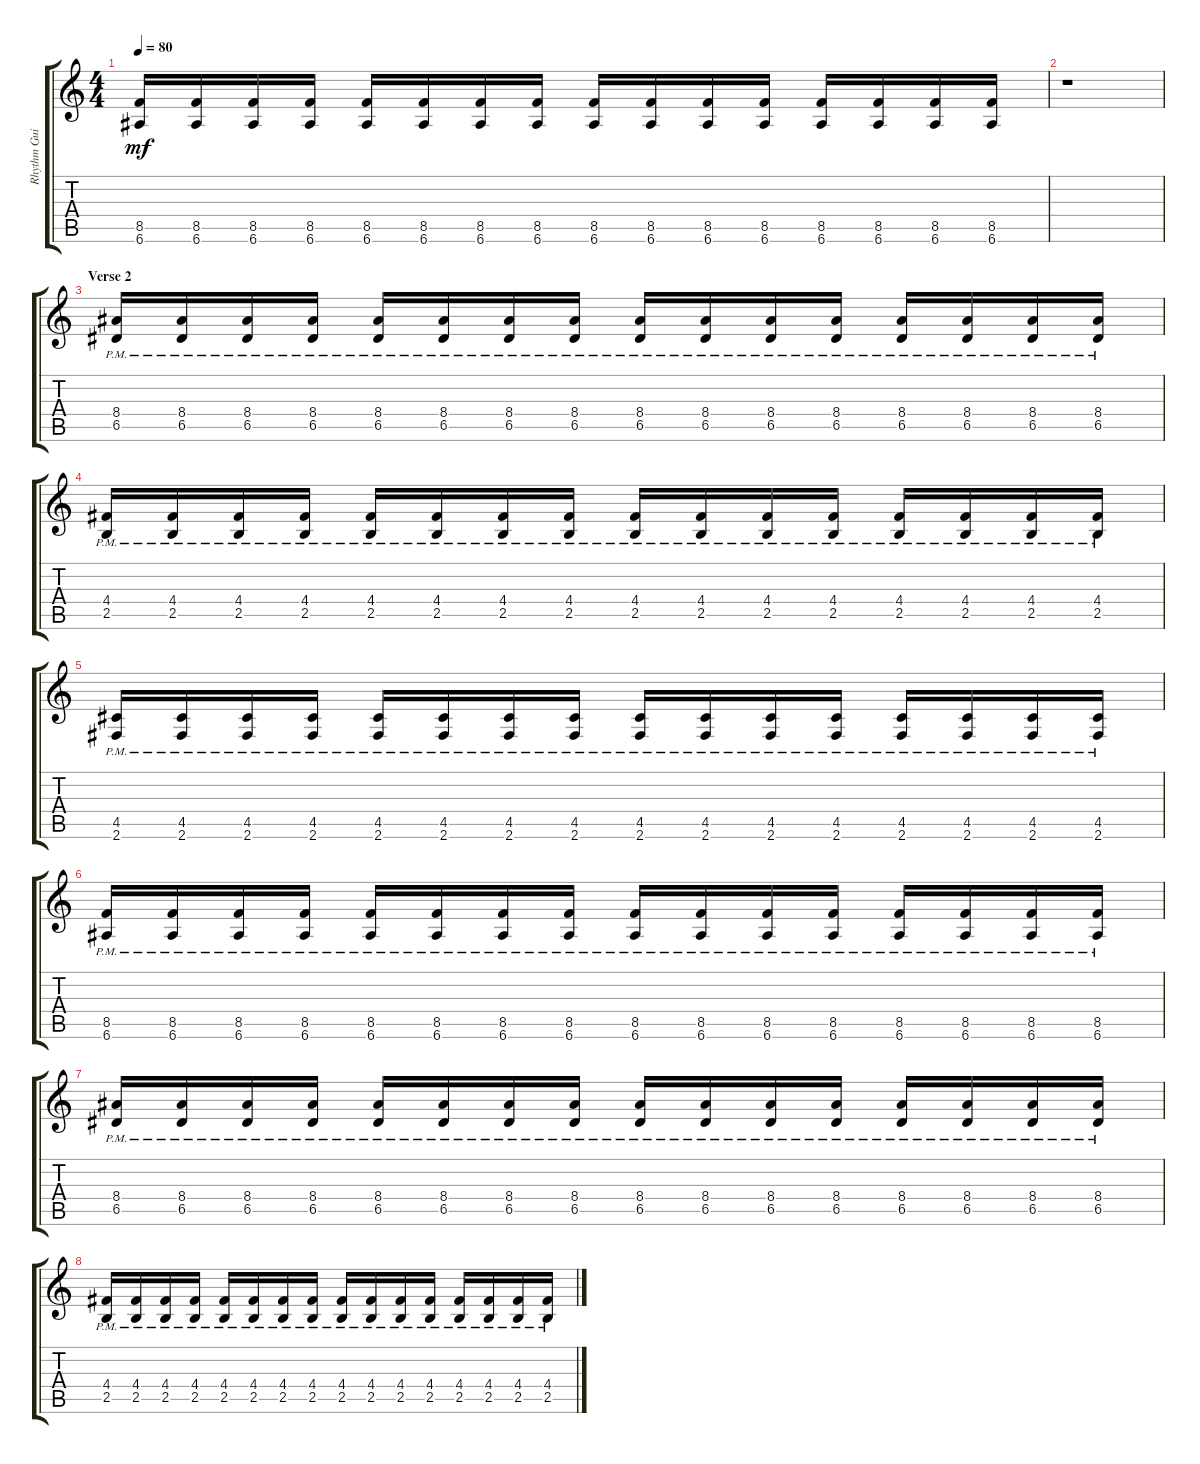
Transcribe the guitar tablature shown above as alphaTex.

\track ("Rhythm Guitar" "Rhythm Gui") {instrument overdrivenguitar}
\staff {score tabs}
\tuning (E4 B3 G3 D3 A2 E2) {hide}
\ts (4 4)
\tempo 80
\clef g2
\ks c
(8.5 6.6).16{dy mf} (8.5 6.6).16 (8.5 6.6).16 (8.5 6.6).16 (8.5 6.6).16 (8.5 6.6).16 (8.5 6.6).16 (8.5 6.6).16 (8.5 6.6).16 (8.5 6.6).16 (8.5 6.6).16 (8.5 6.6).16 (8.5 6.6).16 (8.5 6.6).16 (8.5 6.6).16 (8.5 6.6).16 |
r.1 |
\section ("" "Verse 2")
(8.4{pm} 6.5{pm}).16 (8.4{pm} 6.5{pm}).16 (8.4{pm} 6.5{pm}).16 (8.4{pm} 6.5{pm}).16 (8.4{pm} 6.5{pm}).16 (8.4{pm} 6.5{pm}).16 (8.4{pm} 6.5{pm}).16 (8.4{pm} 6.5{pm}).16 (8.4{pm} 6.5{pm}).16 (8.4{pm} 6.5{pm}).16 (8.4{pm} 6.5{pm}).16 (8.4{pm} 6.5{pm}).16 (8.4{pm} 6.5{pm}).16 (8.4{pm} 6.5{pm}).16 (8.4{pm} 6.5{pm}).16 (8.4{pm} 6.5{pm}).16 |
(4.4{pm} 2.5{pm}).16 (4.4{pm} 2.5{pm}).16 (4.4{pm} 2.5{pm}).16 (4.4{pm} 2.5{pm}).16 (4.4{pm} 2.5{pm}).16 (4.4{pm} 2.5{pm}).16 (4.4{pm} 2.5{pm}).16 (4.4{pm} 2.5{pm}).16 (4.4{pm} 2.5{pm}).16 (4.4{pm} 2.5{pm}).16 (4.4{pm} 2.5{pm}).16 (4.4{pm} 2.5{pm}).16 (4.4{pm} 2.5{pm}).16 (4.4{pm} 2.5{pm}).16 (4.4{pm} 2.5{pm}).16 (4.4{pm} 2.5{pm}).16 |
(4.5{pm} 2.6{pm}).16 (4.5{pm} 2.6{pm}).16 (4.5{pm} 2.6{pm}).16 (4.5{pm} 2.6{pm}).16 (4.5{pm} 2.6{pm}).16 (4.5{pm} 2.6{pm}).16 (4.5{pm} 2.6{pm}).16 (4.5{pm} 2.6{pm}).16 (4.5{pm} 2.6{pm}).16 (4.5{pm} 2.6{pm}).16 (4.5{pm} 2.6{pm}).16 (4.5{pm} 2.6{pm}).16 (4.5{pm} 2.6{pm}).16 (4.5{pm} 2.6{pm}).16 (4.5{pm} 2.6{pm}).16 (4.5{pm} 2.6{pm}).16 |
(8.5{pm} 6.6{pm}).16 (8.5{pm} 6.6{pm}).16 (8.5{pm} 6.6{pm}).16 (8.5{pm} 6.6{pm}).16 (8.5{pm} 6.6{pm}).16 (8.5{pm} 6.6{pm}).16 (8.5{pm} 6.6{pm}).16 (8.5{pm} 6.6{pm}).16 (8.5{pm} 6.6{pm}).16 (8.5{pm} 6.6{pm}).16 (8.5{pm} 6.6{pm}).16 (8.5{pm} 6.6{pm}).16 (8.5{pm} 6.6{pm}).16 (8.5{pm} 6.6{pm}).16 (8.5{pm} 6.6{pm}).16 (8.5{pm} 6.6{pm}).16 |
(8.4{pm} 6.5{pm}).16 (8.4{pm} 6.5{pm}).16 (8.4{pm} 6.5{pm}).16 (8.4{pm} 6.5{pm}).16 (8.4{pm} 6.5{pm}).16 (8.4{pm} 6.5{pm}).16 (8.4{pm} 6.5{pm}).16 (8.4{pm} 6.5{pm}).16 (8.4{pm} 6.5{pm}).16 (8.4{pm} 6.5{pm}).16 (8.4{pm} 6.5{pm}).16 (8.4{pm} 6.5{pm}).16 (8.4{pm} 6.5{pm}).16 (8.4{pm} 6.5{pm}).16 (8.4{pm} 6.5{pm}).16 (8.4{pm} 6.5{pm}).16 |
(4.4{pm} 2.5{pm}).16 (4.4{pm} 2.5{pm}).16 (4.4{pm} 2.5{pm}).16 (4.4{pm} 2.5{pm}).16 (4.4{pm} 2.5{pm}).16 (4.4{pm} 2.5{pm}).16 (4.4{pm} 2.5{pm}).16 (4.4{pm} 2.5{pm}).16 (4.4{pm} 2.5{pm}).16 (4.4{pm} 2.5{pm}).16 (4.4{pm} 2.5{pm}).16 (4.4{pm} 2.5{pm}).16 (4.4{pm} 2.5{pm}).16 (4.4{pm} 2.5{pm}).16 (4.4{pm} 2.5{pm}).16 (4.4{pm} 2.5{pm}).16
